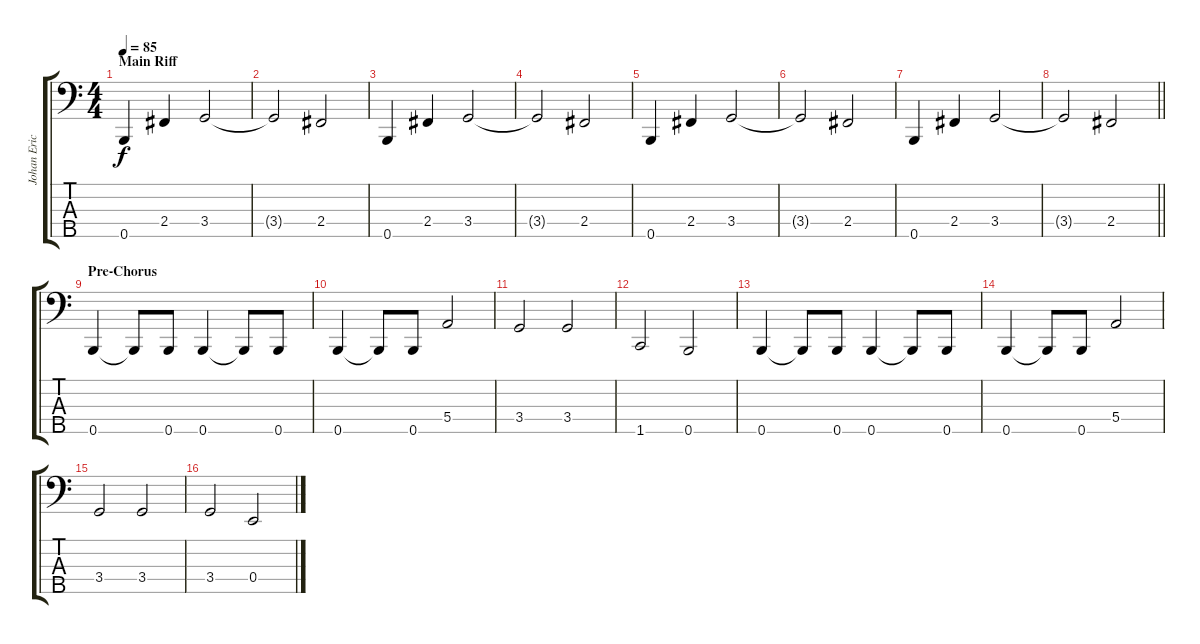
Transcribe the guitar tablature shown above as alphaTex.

\track ("Johan Ericson" "Johan Eric") {instrument electricbassfinger}
\staff {score tabs}
\tuning (G2 D2 A1 E1 B0) {hide}
\ts (4 4)
\section ("" "Main Riff")
\tempo 85
\clef f4
\ks c
0.5.4{dy f} 2.4.4 3.4.2 |
3.4{t}.2 2.4.2 |
0.5.4 2.4.4 3.4.2 |
3.4{t}.2 2.4.2 |
0.5.4 2.4.4 3.4.2 |
3.4{t}.2 2.4.2 |
0.5.4 2.4.4 3.4.2 |
\barLineRight lightlight
3.4{t}.2 2.4.2 |
\section ("" "Pre-Chorus")
0.5.4 0.5{t}.8 0.5.8 0.5.4 0.5{t}.8 0.5.8 |
0.5.4 0.5{t}.8 0.5.8 5.4.2 |
3.4.2 3.4.2 |
1.5.2 0.5.2 |
0.5.4 0.5{t}.8 0.5.8 0.5.4 0.5{t}.8 0.5.8 |
0.5.4 0.5{t}.8 0.5.8 5.4.2 |
3.4.2 3.4.2 |
3.4.2 0.4.2
